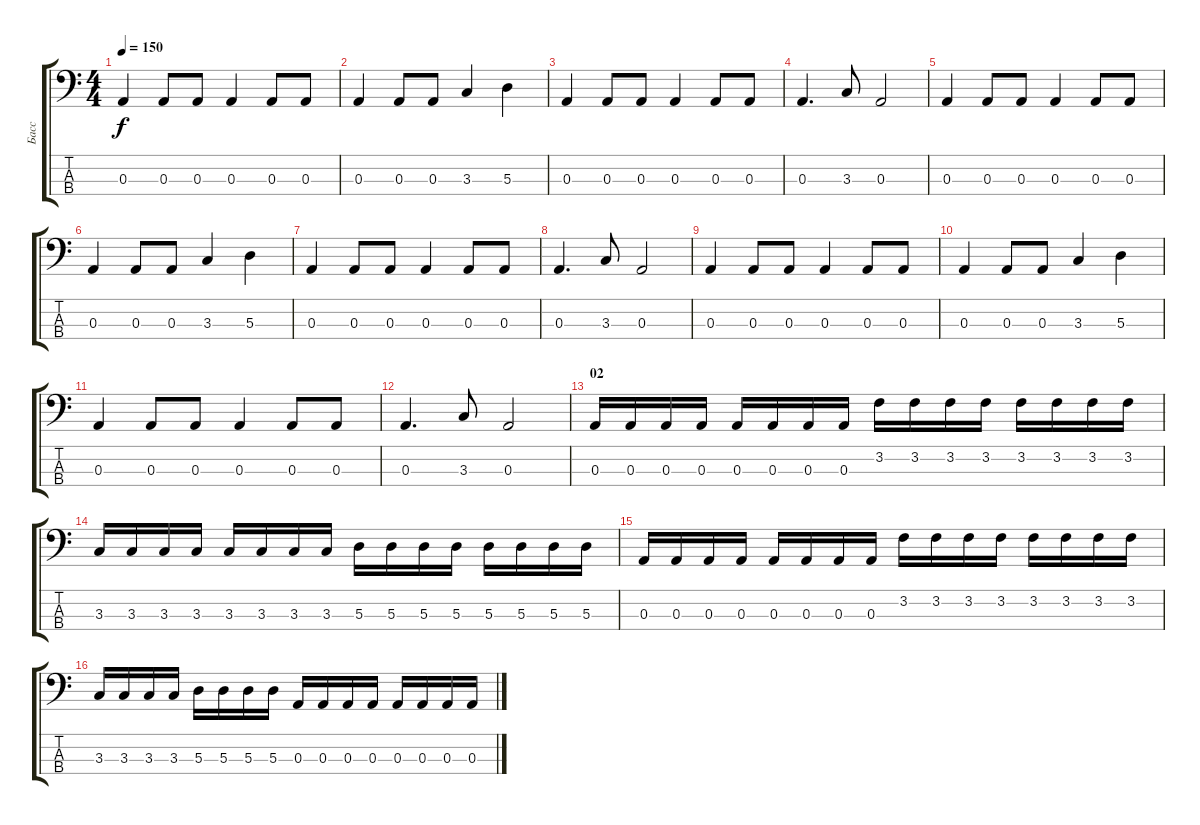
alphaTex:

\track ("Басс" "Басс") {instrument electricbasspick}
\staff {score tabs}
\tuning (G2 D2 A1 E1) {hide}
\ts (4 4)
\tempo 150
\clef f4
\ks c
0.3.4{dy f} 0.3.8 0.3.8 0.3.4 0.3.8 0.3.8 |
0.3.4 0.3.8 0.3.8 3.3.4 5.3.4 |
0.3.4 0.3.8 0.3.8 0.3.4 0.3.8 0.3.8 |
0.3.4{d} 3.3.8 0.3.2 |
0.3.4 0.3.8 0.3.8 0.3.4 0.3.8 0.3.8 |
0.3.4 0.3.8 0.3.8 3.3.4 5.3.4 |
0.3.4 0.3.8 0.3.8 0.3.4 0.3.8 0.3.8 |
0.3.4{d} 3.3.8 0.3.2 |
0.3.4 0.3.8 0.3.8 0.3.4 0.3.8 0.3.8 |
0.3.4 0.3.8 0.3.8 3.3.4 5.3.4 |
0.3.4 0.3.8 0.3.8 0.3.4 0.3.8 0.3.8 |
0.3.4{d} 3.3.8 0.3.2 |
\section ("" "02")
0.3.16 0.3.16 0.3.16 0.3.16 0.3.16 0.3.16 0.3.16 0.3.16 3.2.16 3.2.16 3.2.16 3.2.16 3.2.16 3.2.16 3.2.16 3.2.16 |
3.3.16 3.3.16 3.3.16 3.3.16 3.3.16 3.3.16 3.3.16 3.3.16 5.3.16 5.3.16 5.3.16 5.3.16 5.3.16 5.3.16 5.3.16 5.3.16 |
0.3.16 0.3.16 0.3.16 0.3.16 0.3.16 0.3.16 0.3.16 0.3.16 3.2.16 3.2.16 3.2.16 3.2.16 3.2.16 3.2.16 3.2.16 3.2.16 |
3.3.16 3.3.16 3.3.16 3.3.16 5.3.16 5.3.16 5.3.16 5.3.16 0.3.16 0.3.16 0.3.16 0.3.16 0.3.16 0.3.16 0.3.16 0.3.16
